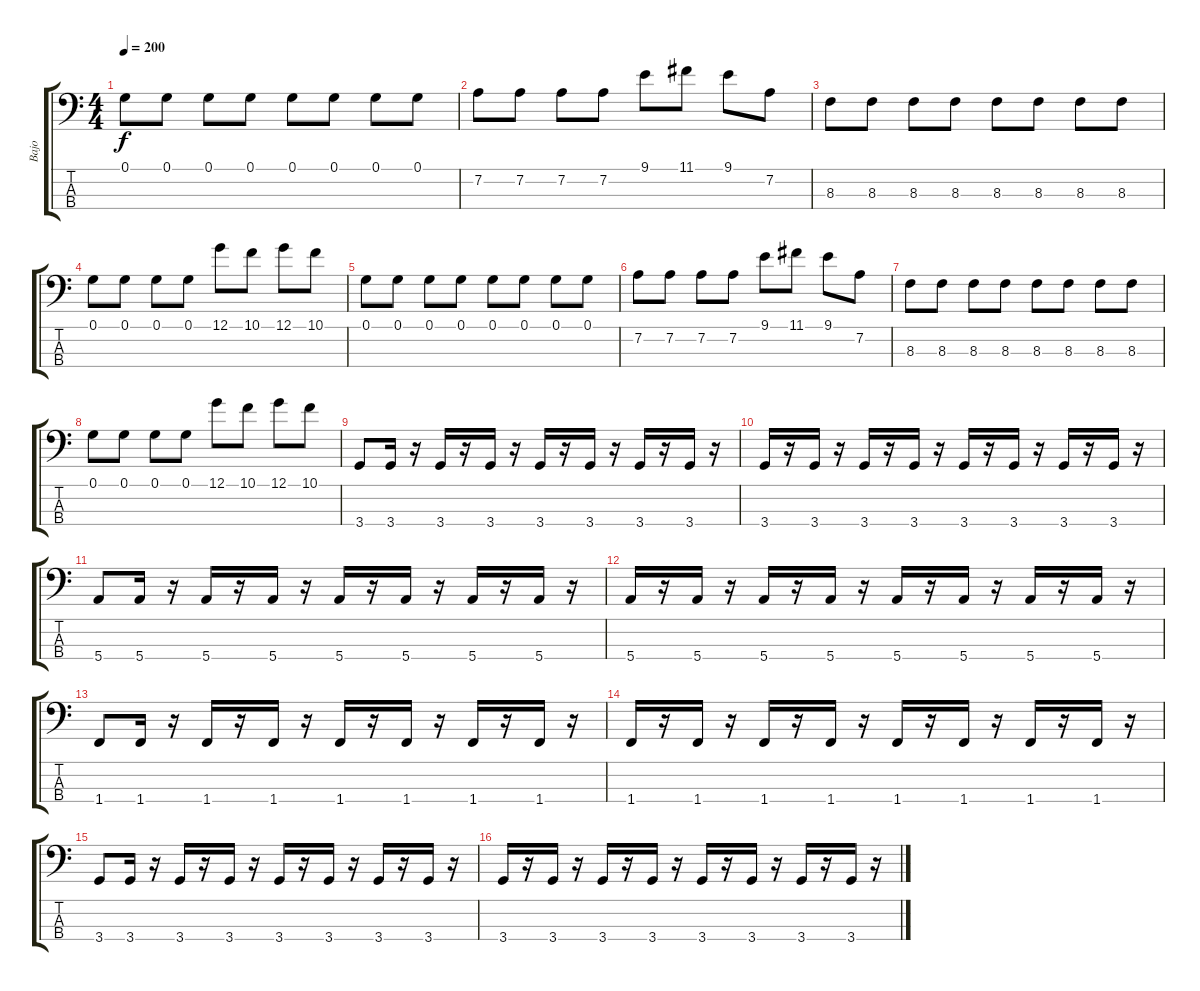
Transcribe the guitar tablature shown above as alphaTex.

\track ("Bajo" "Bajo") {instrument electricbassfinger}
\staff {score tabs}
\tuning (G2 D2 A1 E1) {hide}
\ts (4 4)
\tempo 200
\clef f4
\ks c
0.1.8{dy f} 0.1.8 0.1.8 0.1.8 0.1.8 0.1.8 0.1.8 0.1.8 |
7.2.8 7.2.8 7.2.8 7.2.8 9.1.8 11.1.8 9.1.8 7.2.8 |
8.3.8 8.3.8 8.3.8 8.3.8 8.3.8 8.3.8 8.3.8 8.3.8 |
0.1.8 0.1.8 0.1.8 0.1.8 12.1.8 10.1.8 12.1.8 10.1.8 |
0.1.8 0.1.8 0.1.8 0.1.8 0.1.8 0.1.8 0.1.8 0.1.8 |
7.2.8 7.2.8 7.2.8 7.2.8 9.1.8 11.1.8 9.1.8 7.2.8 |
8.3.8 8.3.8 8.3.8 8.3.8 8.3.8 8.3.8 8.3.8 8.3.8 |
0.1.8 0.1.8 0.1.8 0.1.8 12.1.8 10.1.8 12.1.8 10.1.8 |
3.4.8 3.4.16 r.16 3.4.16 r.16 3.4.16 r.16 3.4.16 r.16 3.4.16 r.16 3.4.16 r.16 3.4.16 r.16 |
3.4.16 r.16 3.4.16 r.16 3.4.16 r.16 3.4.16 r.16 3.4.16 r.16 3.4.16 r.16 3.4.16 r.16 3.4.16 r.16 |
5.4.8 5.4.16 r.16 5.4.16 r.16 5.4.16 r.16 5.4.16 r.16 5.4.16 r.16 5.4.16 r.16 5.4.16 r.16 |
5.4.16 r.16 5.4.16 r.16 5.4.16 r.16 5.4.16 r.16 5.4.16 r.16 5.4.16 r.16 5.4.16 r.16 5.4.16 r.16 |
1.4.8 1.4.16 r.16 1.4.16 r.16 1.4.16 r.16 1.4.16 r.16 1.4.16 r.16 1.4.16 r.16 1.4.16 r.16 |
1.4.16 r.16 1.4.16 r.16 1.4.16 r.16 1.4.16 r.16 1.4.16 r.16 1.4.16 r.16 1.4.16 r.16 1.4.16 r.16 |
3.4.8 3.4.16 r.16 3.4.16 r.16 3.4.16 r.16 3.4.16 r.16 3.4.16 r.16 3.4.16 r.16 3.4.16 r.16 |
3.4.16 r.16 3.4.16 r.16 3.4.16 r.16 3.4.16 r.16 3.4.16 r.16 3.4.16 r.16 3.4.16 r.16 3.4.16 r.16
